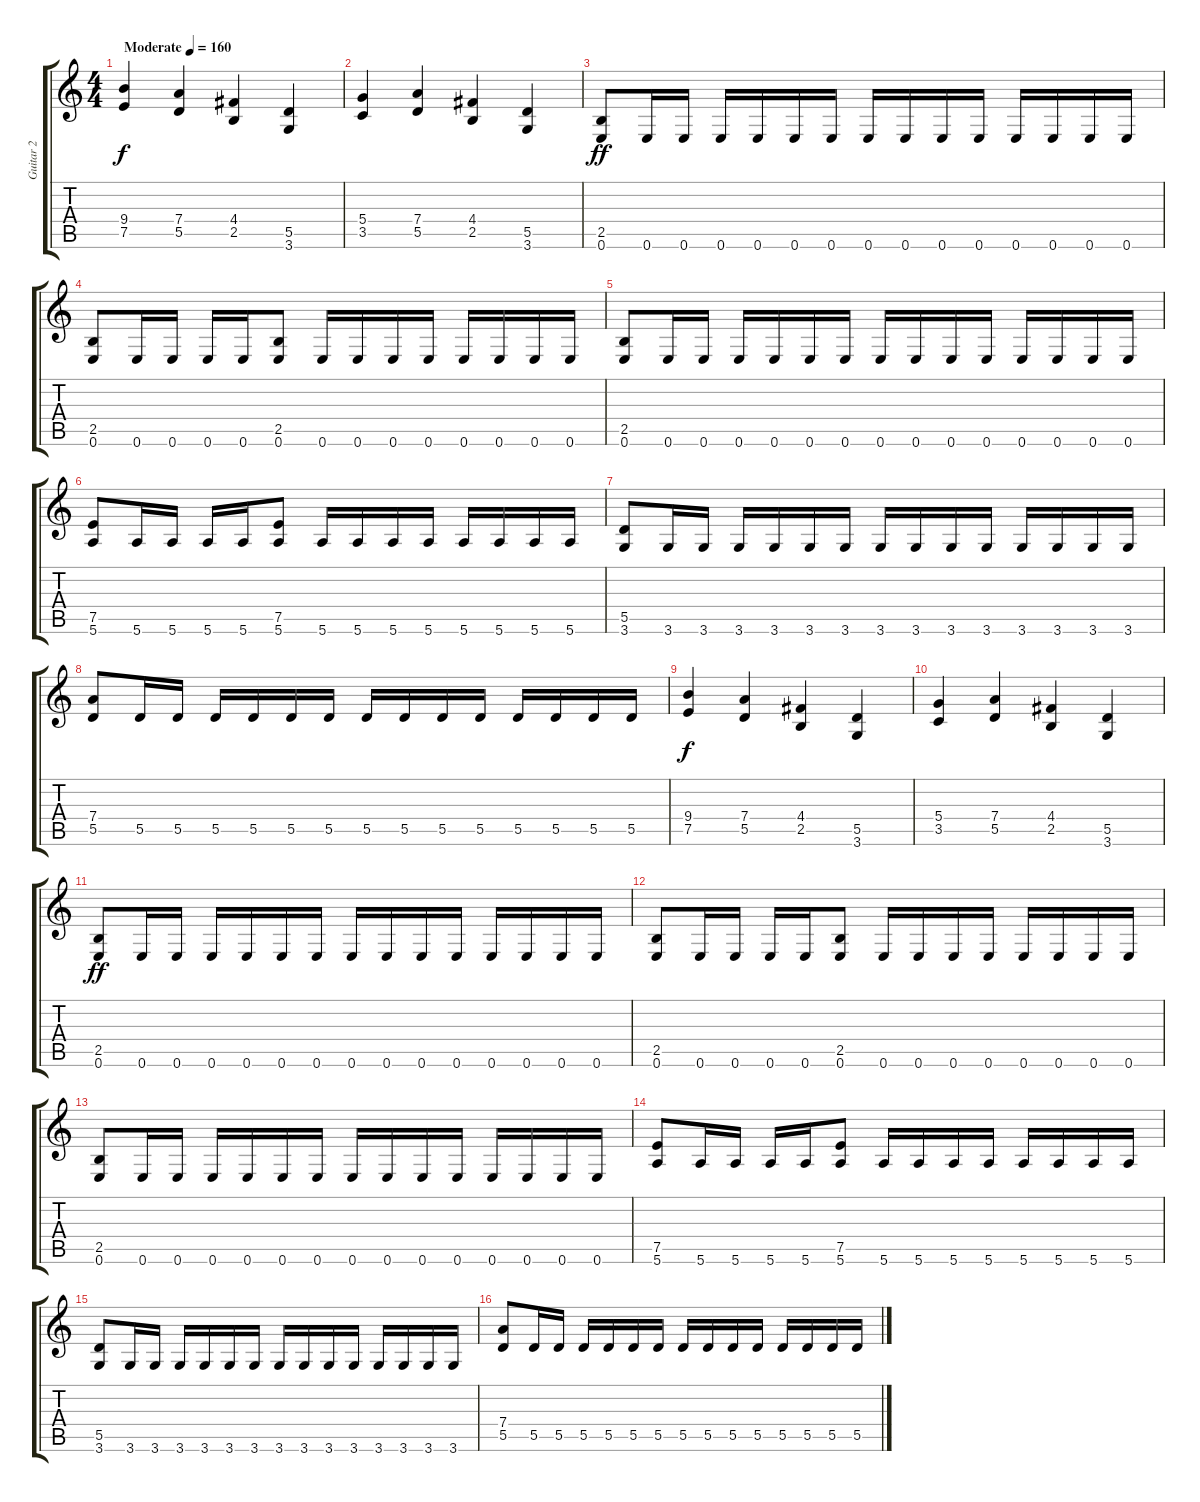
\track ("Guitar 2" "Guitar 2") {instrument distortionguitar}
\staff {score tabs}
\tuning (E4 B3 G3 D3 A2 E2) {hide}
\ts (4 4)
\tempo (160 "Moderate")
\clef g2
\ks c
(9.4 7.5).4{dy f instrument distortionguitar} (7.4 5.5).4 (4.4 2.5).4 (5.5 3.6).4 |
(5.4 3.5).4 (7.4 5.5).4 (4.4 2.5).4 (5.5 3.6).4 |
(2.5 0.6).8{dy ff} 0.6.16 0.6.16 0.6.16 0.6.16 0.6.16 0.6.16 0.6.16 0.6.16 0.6.16 0.6.16 0.6.16 0.6.16 0.6.16 0.6.16 |
(2.5 0.6).8 0.6.16 0.6.16 0.6.16 0.6.16 (2.5 0.6).8 0.6.16 0.6.16 0.6.16 0.6.16 0.6.16 0.6.16 0.6.16 0.6.16 |
(2.5 0.6).8 0.6.16 0.6.16 0.6.16 0.6.16 0.6.16 0.6.16 0.6.16 0.6.16 0.6.16 0.6.16 0.6.16 0.6.16 0.6.16 0.6.16 |
(7.5 5.6).8 5.6.16 5.6.16 5.6.16 5.6.16 (7.5 5.6).8 5.6.16 5.6.16 5.6.16 5.6.16 5.6.16 5.6.16 5.6.16 5.6.16 |
(5.5 3.6).8 3.6.16 3.6.16 3.6.16 3.6.16 3.6.16 3.6.16 3.6.16 3.6.16 3.6.16 3.6.16 3.6.16 3.6.16 3.6.16 3.6.16 |
(7.4 5.5).8 5.5.16 5.5.16 5.5.16 5.5.16 5.5.16 5.5.16 5.5.16 5.5.16 5.5.16 5.5.16 5.5.16 5.5.16 5.5.16 5.5.16 |
(9.4 7.5).4{dy f} (7.4 5.5).4 (4.4 2.5).4 (5.5 3.6).4 |
(5.4 3.5).4 (7.4 5.5).4 (4.4 2.5).4 (5.5 3.6).4 |
(2.5 0.6).8{dy ff} 0.6.16 0.6.16 0.6.16 0.6.16 0.6.16 0.6.16 0.6.16 0.6.16 0.6.16 0.6.16 0.6.16 0.6.16 0.6.16 0.6.16 |
(2.5 0.6).8 0.6.16 0.6.16 0.6.16 0.6.16 (2.5 0.6).8 0.6.16 0.6.16 0.6.16 0.6.16 0.6.16 0.6.16 0.6.16 0.6.16 |
(2.5 0.6).8 0.6.16 0.6.16 0.6.16 0.6.16 0.6.16 0.6.16 0.6.16 0.6.16 0.6.16 0.6.16 0.6.16 0.6.16 0.6.16 0.6.16 |
(7.5 5.6).8 5.6.16 5.6.16 5.6.16 5.6.16 (7.5 5.6).8 5.6.16 5.6.16 5.6.16 5.6.16 5.6.16 5.6.16 5.6.16 5.6.16 |
(5.5 3.6).8 3.6.16 3.6.16 3.6.16 3.6.16 3.6.16 3.6.16 3.6.16 3.6.16 3.6.16 3.6.16 3.6.16 3.6.16 3.6.16 3.6.16 |
(7.4 5.5).8 5.5.16 5.5.16 5.5.16 5.5.16 5.5.16 5.5.16 5.5.16 5.5.16 5.5.16 5.5.16 5.5.16 5.5.16 5.5.16 5.5.16
